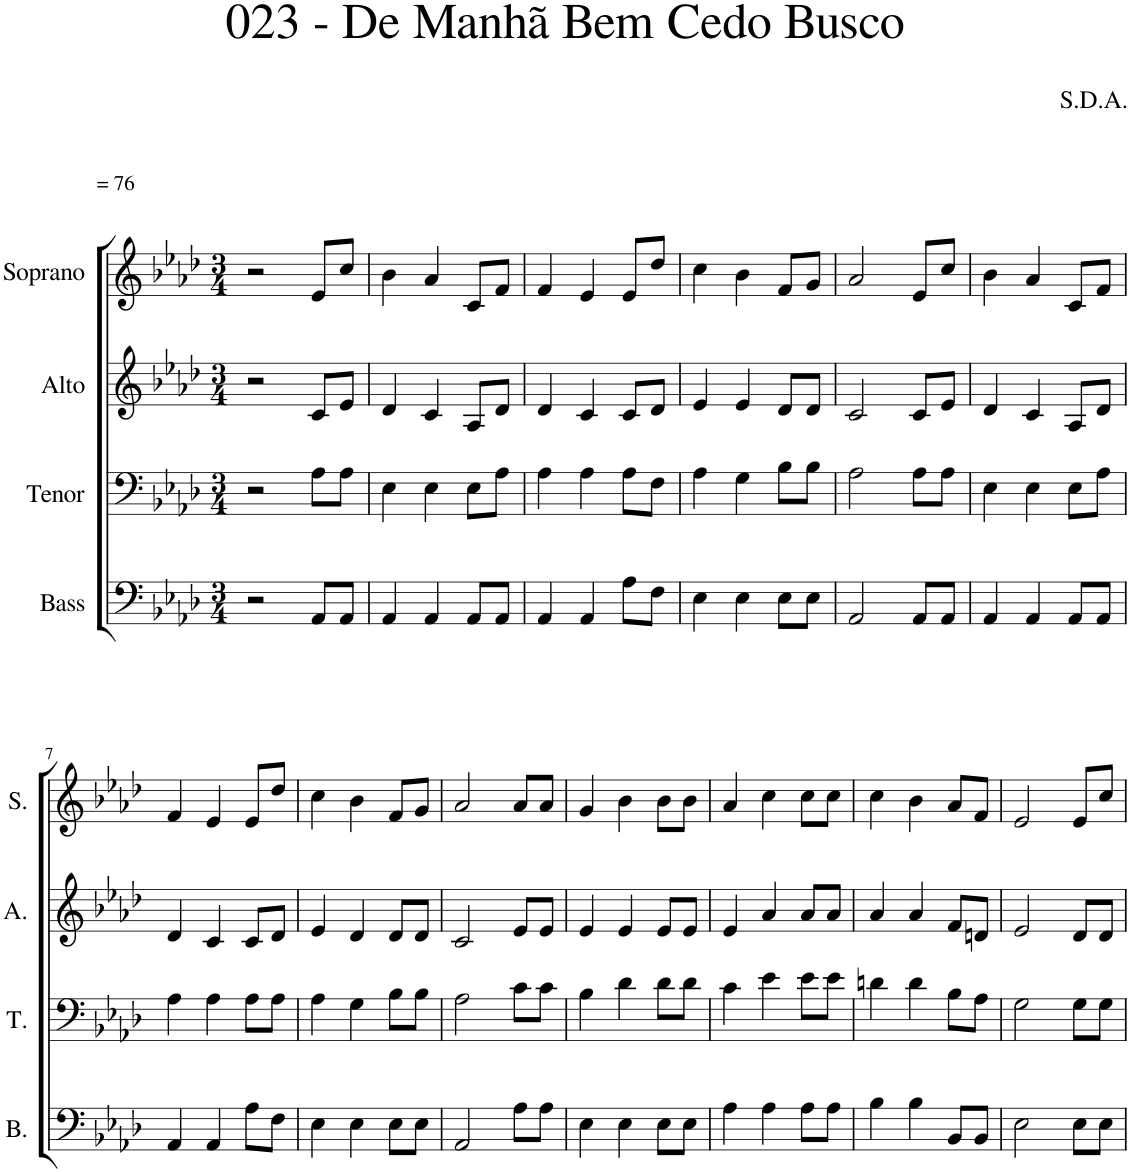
**kern	**kern	**kern	**kern
*part4	*part3	*part2	*part1
*staff4	*staff3	*staff2	*staff1
*I"Bass	*I"Tenor	*I"Alto	*I"Soprano
*I'B.	*I'T.	*I'A.	*I'S.
*clefF4	*clefF4	*clefG2	*clefG2
*k[b-e-a-d-]	*k[b-e-a-d-]	*k[b-e-a-d-]	*k[b-e-a-d-]
*M3/4	*M3/4	*M3/4	*M3/4
=1	=1	=1	=1
!	!	!	!LO:TX:a:t== 76
2r	2r	2r	2r
8AA-/L	8A-\L	8c/L	8e-/L
8AA-/J	8A-\J	8e-/J	8cc/J
=2	=2	=2	=2
4AA-/	4E-\	4d-/	4b-\
4AA-/	4E-\	4c/	4a-/
8AA-/L	8E-\L	8A-/L	8c/L
8AA-/J	8A-\J	8d-/J	8f/J
=3	=3	=3	=3
4AA-/	4A-\	4d-/	4f/
4AA-/	4A-\	4c/	4e-/
8A-\L	8A-\L	8c/L	8e-/L
8F\J	8F\J	8d-/J	8dd-/J
=4	=4	=4	=4
4E-\	4A-\	4e-/	4cc\
4E-\	4G\	4e-/	4b-\
8E-\L	8B-\L	8d-/L	8f/L
8E-\J	8B-\J	8d-/J	8g/J
=5	=5	=5	=5
2AA-/	2A-\	2c/	2a-/
8AA-/L	8A-\L	8c/L	8e-/L
8AA-/J	8A-\J	8e-/J	8cc/J
=6	=6	=6	=6
4AA-/	4E-\	4d-/	4b-\
4AA-/	4E-\	4c/	4a-/
8AA-/L	8E-\L	8A-/L	8c/L
8AA-/J	8A-\J	8d-/J	8f/J
!!LO:LB:g=z
=7	=7	=7	=7
4AA-/	4A-\	4d-/	4f/
4AA-/	4A-\	4c/	4e-/
8A-\L	8A-\L	8c/L	8e-/L
8F\J	8A-\J	8d-/J	8dd-/J
=8	=8	=8	=8
4E-\	4A-\	4e-/	4cc\
4E-\	4G\	4d-/	4b-\
8E-\L	8B-\L	8d-/L	8f/L
8E-\J	8B-\J	8d-/J	8g/J
=9	=9	=9	=9
2AA-/	2A-\	2c/	2a-/
8A-\L	8c\L	8e-/L	8a-/L
8A-\J	8c\J	8e-/J	8a-/J
=10	=10	=10	=10
4E-\	4B-\	4e-/	4g/
4E-\	4d-\	4e-/	4b-\
8E-\L	8d-\L	8e-/L	8b-\L
8E-\J	8d-\J	8e-/J	8b-\J
=11	=11	=11	=11
4A-\	4c\	4e-/	4a-/
4A-\	4e-\	4a-/	4cc\
8A-\L	8e-\L	8a-/L	8cc\L
8A-\J	8e-\J	8a-/J	8cc\J
=12	=12	=12	=12
4B-\	4dn\	4a-/	4cc\
4B-\	4d\	4a-/	4b-\
8BB-/L	8B-\L	8f/L	8a-/L
8BB-/J	8A-\J	8dn/J	8f/J
=13	=13	=13	=13
2E-\	2G\	2e-/	2e-/
8E-\L	8G\L	8d-/L	8e-/L
8E-\J	8G\J	8d-/J	8cc/J
=	=	=	=
*-	*-	*-	*-
